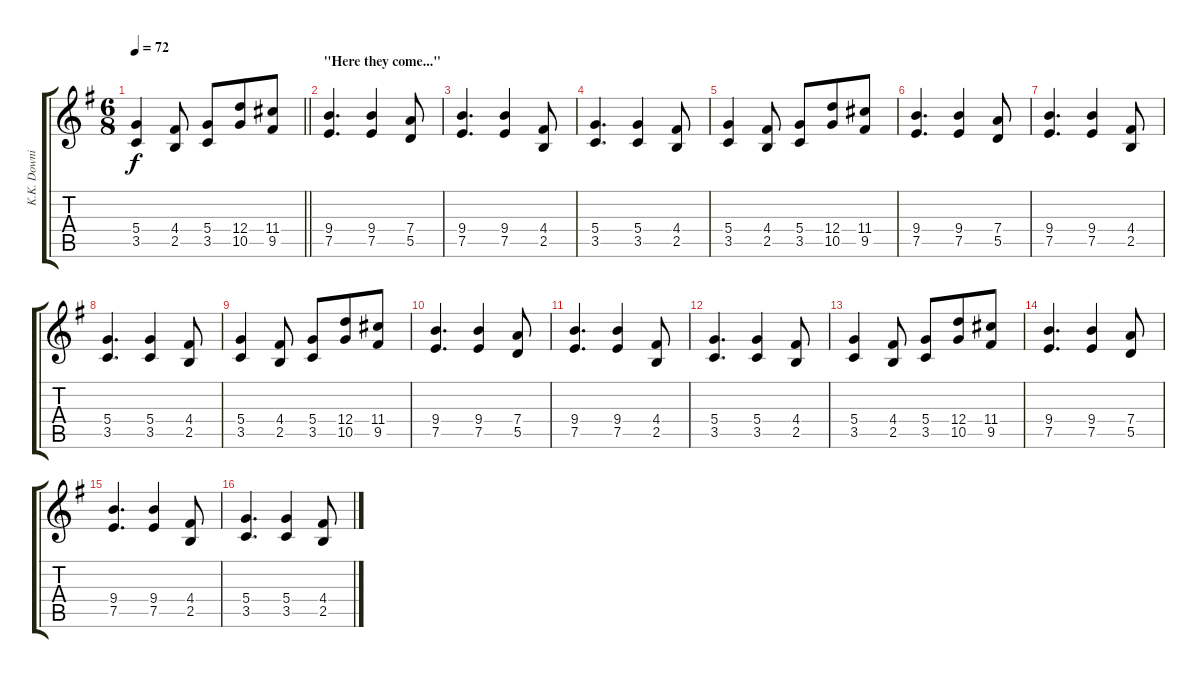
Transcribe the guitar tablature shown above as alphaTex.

\track ("K.K. Downing" "K.K. Downi") {instrument acousticguitarsteel}
\staff {score tabs}
\tuning (E4 B3 G3 D3 A2 E2) {hide}
\ts (6 8)
\tempo 72
\clef g2
\barLineRight lightlight
\ks eminor
(5.4 3.5).4{dy f} (4.4 2.5).8 (5.4 3.5).8 (12.4 10.5).8 (11.4 9.5).8 |
\section ("" "\"Here they come...\"")
(9.4 7.5).4{d} (9.4 7.5).4 (7.4 5.5).8 |
(9.4 7.5).4{d} (9.4 7.5).4 (4.4 2.5).8 |
(5.4 3.5).4{d} (5.4 3.5).4 (4.4 2.5).8 |
(5.4 3.5).4 (4.4 2.5).8 (5.4 3.5).8 (12.4 10.5).8 (11.4 9.5).8 |
(9.4 7.5).4{d} (9.4 7.5).4 (7.4 5.5).8 |
(9.4 7.5).4{d} (9.4 7.5).4 (4.4 2.5).8 |
(5.4 3.5).4{d} (5.4 3.5).4 (4.4 2.5).8 |
(5.4 3.5).4 (4.4 2.5).8 (5.4 3.5).8 (12.4 10.5).8 (11.4 9.5).8 |
(9.4 7.5).4{d} (9.4 7.5).4 (7.4 5.5).8 |
(9.4 7.5).4{d} (9.4 7.5).4 (4.4 2.5).8 |
(5.4 3.5).4{d} (5.4 3.5).4 (4.4 2.5).8 |
(5.4 3.5).4 (4.4 2.5).8 (5.4 3.5).8 (12.4 10.5).8 (11.4 9.5).8 |
(9.4 7.5).4{d} (9.4 7.5).4 (7.4 5.5).8 |
(9.4 7.5).4{d} (9.4 7.5).4 (4.4 2.5).8 |
(5.4 3.5).4{d} (5.4 3.5).4 (4.4 2.5).8
